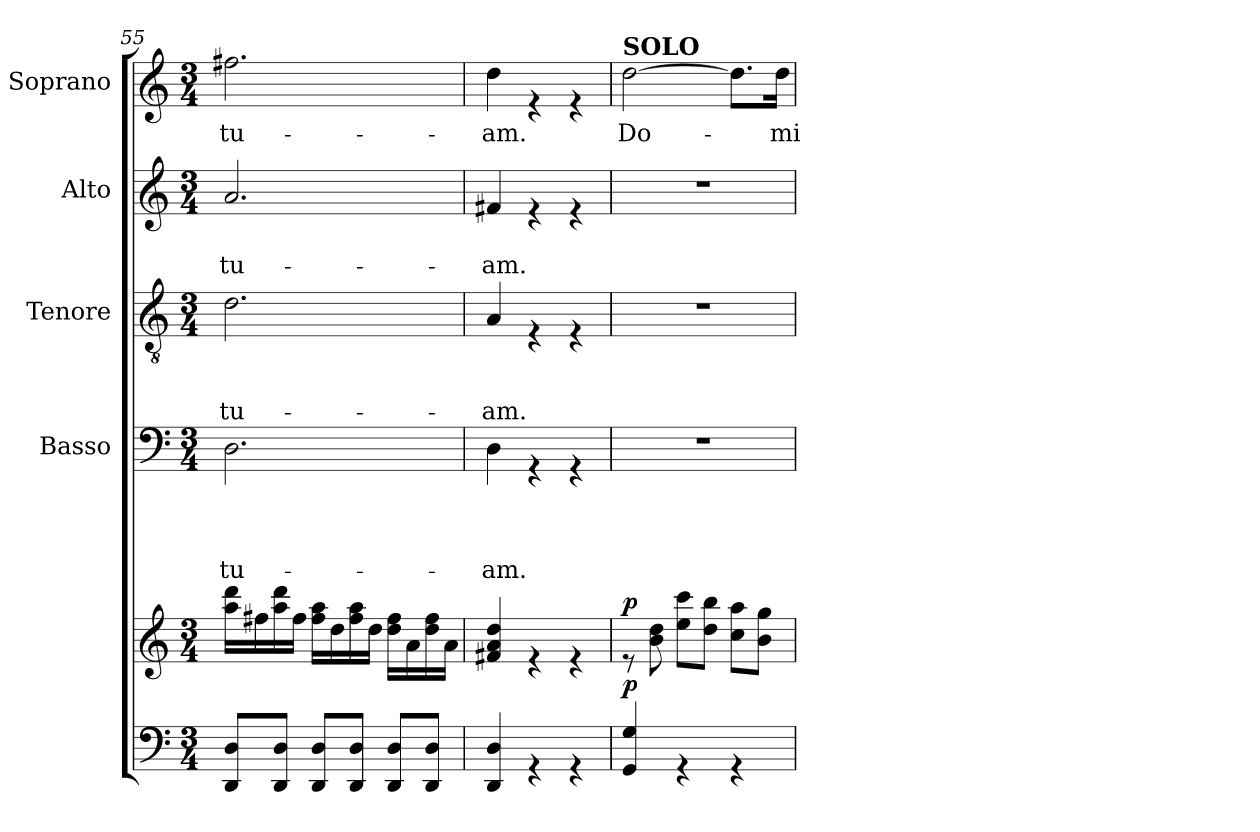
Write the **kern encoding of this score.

**kern	**dynam	**kern	**dynam	**kern	**text	**text	**text	**text	**kern	**text	**text	**text	**kern	**text	**text	**kern	**text
*part6	*part6	*part5	*part5	*part4	*part4	*part4	*part4	*part4	*part3	*part3	*part3	*part3	*part2	*part2	*part2	*part1	*part1
*staff6	*staff6	*staff5	*staff5	*staff4	*staff4	*staff4	*staff4	*staff4	*staff3	*staff3	*staff3	*staff3	*staff2	*staff2	*staff2	*staff1	*staff1
*	*	*	*	*I"Basso	*	*	*	*	*I"Tenore	*	*	*	*I"Alto	*	*	*I"Soprano	*
*clefF4	*	*clefG2	*	*clefF4	*	*	*	*	*clefGv2	*	*	*	*clefG2	*	*	*clefG2	*
*k[]	*	*k[]	*	*k[]	*	*	*	*	*k[]	*	*	*	*k[]	*	*	*k[]	*
*C:	*	*C:	*	*C:	*	*	*	*	*C:	*	*	*	*C:	*	*	*C:	*
*M3/4	*	*M3/4	*	*M3/4	*	*	*	*	*M3/4	*	*	*	*M3/4	*	*	*M3/4	*
=55	=55	=55	=55	=55	=55	=55	=55	=55	=55	=55	=55	=55	=55	=55	=55	=55	=55
!	!	!	!	!	!	!	!	!LO:LY:b	!	!	!	!LO:LY:b	!	!	!LO:LY:b	!	!LO:LY:b
8DD/ 8D/L	.	16aa\ 16ddd\LL	.	2.D\	.	.	.	tu-	2.d\	.	.	tu-	2.a/	.	tu-	2.ff#X\	tu-
.	.	16ff#X\	.	.	.	.	.	.	.	.	.	.	.	.	.	.	.
8DD/ 8D/J	.	16aa\ 16ddd\	.	.	.	.	.	.	.	.	.	.	.	.	.	.	.
.	.	16ff#\JJ	.	.	.	.	.	.	.	.	.	.	.	.	.	.	.
8DD/ 8D/L	.	16ff#\ 16aa\LL	.	.	.	.	.	.	.	.	.	.	.	.	.	.	.
.	.	16dd\	.	.	.	.	.	.	.	.	.	.	.	.	.	.	.
8DD/ 8D/J	.	16ff#\ 16aa\	.	.	.	.	.	.	.	.	.	.	.	.	.	.	.
.	.	16dd\JJ	.	.	.	.	.	.	.	.	.	.	.	.	.	.	.
8DD/ 8D/L	.	16dd\ 16ff#\LL	.	.	.	.	.	.	.	.	.	.	.	.	.	.	.
.	.	16a\	.	.	.	.	.	.	.	.	.	.	.	.	.	.	.
8DD/ 8D/J	.	16dd\ 16ff#\	.	.	.	.	.	.	.	.	.	.	.	.	.	.	.
.	.	16a\JJ	.	.	.	.	.	.	.	.	.	.	.	.	.	.	.
=56	=56	=56	=56	=56	=56	=56	=56	=56	=56	=56	=56	=56	=56	=56	=56	=56	=56
!	!	!	!	!	!	!	!	!LO:LY:b	!	!	!	!LO:LY:b	!	!	!LO:LY:b	!	!LO:LY:b
4DD/ 4D/	.	4f#X/ 4a/ 4dd/	.	4D\	.	.	.	-am.	4A/	.	.	-am.	4f#X/	.	-am.	4dd\	-am.
4rGG	.	4re	.	4rGG	.	.	.	.	4rE	.	.	.	4re	.	.	4re	.
4rGG	.	4re	.	4rGG	.	.	.	.	4rE	.	.	.	4re	.	.	4re	.
=57	=57	=57	=57	=57	=57	=57	=57	=57	=57	=57	=57	=57	=57	=57	=57	=57	=57
!	!	!	!	!	!	!	!	!	!	!	!	!	!	!	!	!LO:TX:a:B:t=SOLO	!
!	!LO:DY:a	!	!LO:DY:a	!	!	!	!	!	!	!	!	!	!	!	!	!	!LO:LY:b
4GG/ 4G/	p	8re	p	2.r	.	.	.	.	2.r	.	.	.	2.r	.	.	[>2dd\	Do-
.	.	8b\ 8dd\	.	.	.	.	.	.	.	.	.	.	.	.	.	.	.
4rGG	.	8ee\ 8ccc\L	.	.	.	.	.	.	.	.	.	.	.	.	.	.	.
.	.	8dd\ 8bb\J	.	.	.	.	.	.	.	.	.	.	.	.	.	.	.
4rGG	.	8cc\ 8aa\L	.	.	.	.	.	.	.	.	.	.	.	.	.	8.dd\L]	.
.	.	8b\ 8gg\J	.	.	.	.	.	.	.	.	.	.	.	.	.	.	.
!	!	!	!	!	!	!	!	!	!	!	!	!	!	!	!	!	!LO:LY:b
.	.	.	.	.	.	.	.	.	.	.	.	.	.	.	.	16dd\Jk	-mi-
=	=	=	=	=	=	=	=	=	=	=	=	=	=	=	=	=	=
*-	*-	*-	*-	*-	*-	*-	*-	*-	*-	*-	*-	*-	*-	*-	*-	*-	*-
